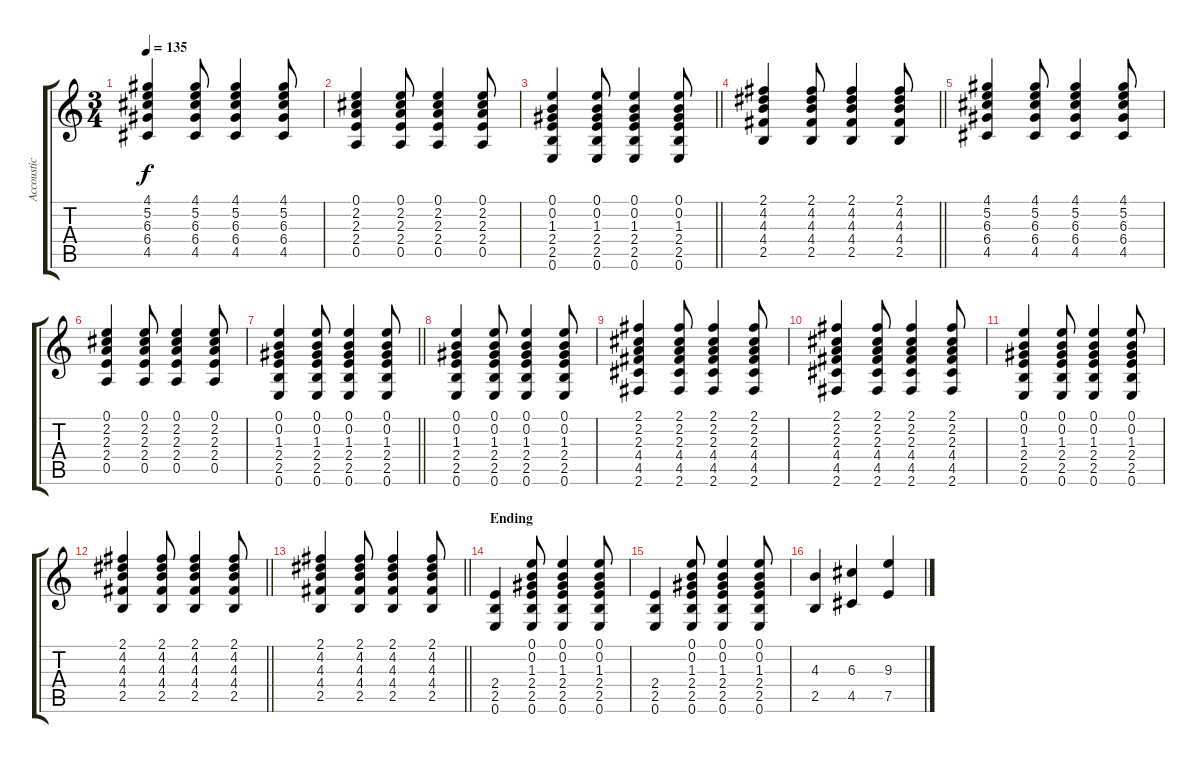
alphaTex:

\track ("Accoustic Guitar" "Accoustic ") {instrument acousticguitarsteel}
\staff {score tabs}
\tuning (E4 B3 G3 D3 A2 E2) {hide}
\ts (3 4)
\tempo 135
\clef g2
\ks c
(4.1 5.2 6.3 6.4 4.5).4{dy f} (4.1 5.2 6.3 6.4 4.5).8 (4.1 5.2 6.3 6.4 4.5).4 (4.1 5.2 6.3 6.4 4.5).8 |
(0.1 2.2 2.3 2.4 0.5).4 (0.1 2.2 2.3 2.4 0.5).8 (0.1 2.2 2.3 2.4 0.5).4 (0.1 2.2 2.3 2.4 0.5).8 |
\barLineRight lightlight
(0.1 0.2 1.3 2.4 2.5 0.6).4 (0.1 0.2 1.3 2.4 2.5 0.6).8 (0.1 0.2 1.3 2.4 2.5 0.6).4 (0.1 0.2 1.3 2.4 2.5 0.6).8 |
\barLineRight lightlight
(2.1 4.2 4.3 4.4 2.5).4 (2.1 4.2 4.3 4.4 2.5).8 (2.1 4.2 4.3 4.4 2.5).4 (2.1 4.2 4.3 4.4 2.5).8 |
(4.1 5.2 6.3 6.4 4.5).4 (4.1 5.2 6.3 6.4 4.5).8 (4.1 5.2 6.3 6.4 4.5).4 (4.1 5.2 6.3 6.4 4.5).8 |
(0.1 2.2 2.3 2.4 0.5).4 (0.1 2.2 2.3 2.4 0.5).8 (0.1 2.2 2.3 2.4 0.5).4 (0.1 2.2 2.3 2.4 0.5).8 |
\barLineRight lightlight
(0.1 0.2 1.3 2.4 2.5 0.6).4 (0.1 0.2 1.3 2.4 2.5 0.6).8 (0.1 0.2 1.3 2.4 2.5 0.6).4 (0.1 0.2 1.3 2.4 2.5 0.6).8 |
(0.1 0.2 1.3 2.4 2.5 0.6).4 (0.1 0.2 1.3 2.4 2.5 0.6).8 (0.1 0.2 1.3 2.4 2.5 0.6).4 (0.1 0.2 1.3 2.4 2.5 0.6).8 |
(2.1 2.2 2.3 4.4 4.5 2.6).4 (2.1 2.2 2.3 4.4 4.5 2.6).8 (2.1 2.2 2.3 4.4 4.5 2.6).4 (2.1 2.2 2.3 4.4 4.5 2.6).8 |
(2.1 2.2 2.3 4.4 4.5 2.6).4 (2.1 2.2 2.3 4.4 4.5 2.6).8 (2.1 2.2 2.3 4.4 4.5 2.6).4 (2.1 2.2 2.3 4.4 4.5 2.6).8 |
(0.1 0.2 1.3 2.4 2.5 0.6).4 (0.1 0.2 1.3 2.4 2.5 0.6).8 (0.1 0.2 1.3 2.4 2.5 0.6).4 (0.1 0.2 1.3 2.4 2.5 0.6).8 |
\barLineRight lightlight
(2.1 4.2 4.3 4.4 2.5).4 (2.1 4.2 4.3 4.4 2.5).8 (2.1 4.2 4.3 4.4 2.5).4 (2.1 4.2 4.3 4.4 2.5).8 |
\barLineRight lightlight
(2.1 4.2 4.3 4.4 2.5).4 (2.1 4.2 4.3 4.4 2.5).8 (2.1 4.2 4.3 4.4 2.5).4 (2.1 4.2 4.3 4.4 2.5).8 |
\section ("" "Ending")
(2.4 2.5 0.6).4 (0.1 0.2 1.3 2.4 2.5 0.6).8 (0.1 0.2 1.3 2.4 2.5 0.6).4 (0.1 0.2 1.3 2.4 2.5 0.6).8 |
(2.4 2.5 0.6).4 (0.1 0.2 1.3 2.4 2.5 0.6).8 (0.1 0.2 1.3 2.4 2.5 0.6).4 (0.1 0.2 1.3 2.4 2.5 0.6).8 |
(4.3 2.5).4 (6.3 4.5).4 (9.3 7.5).4
